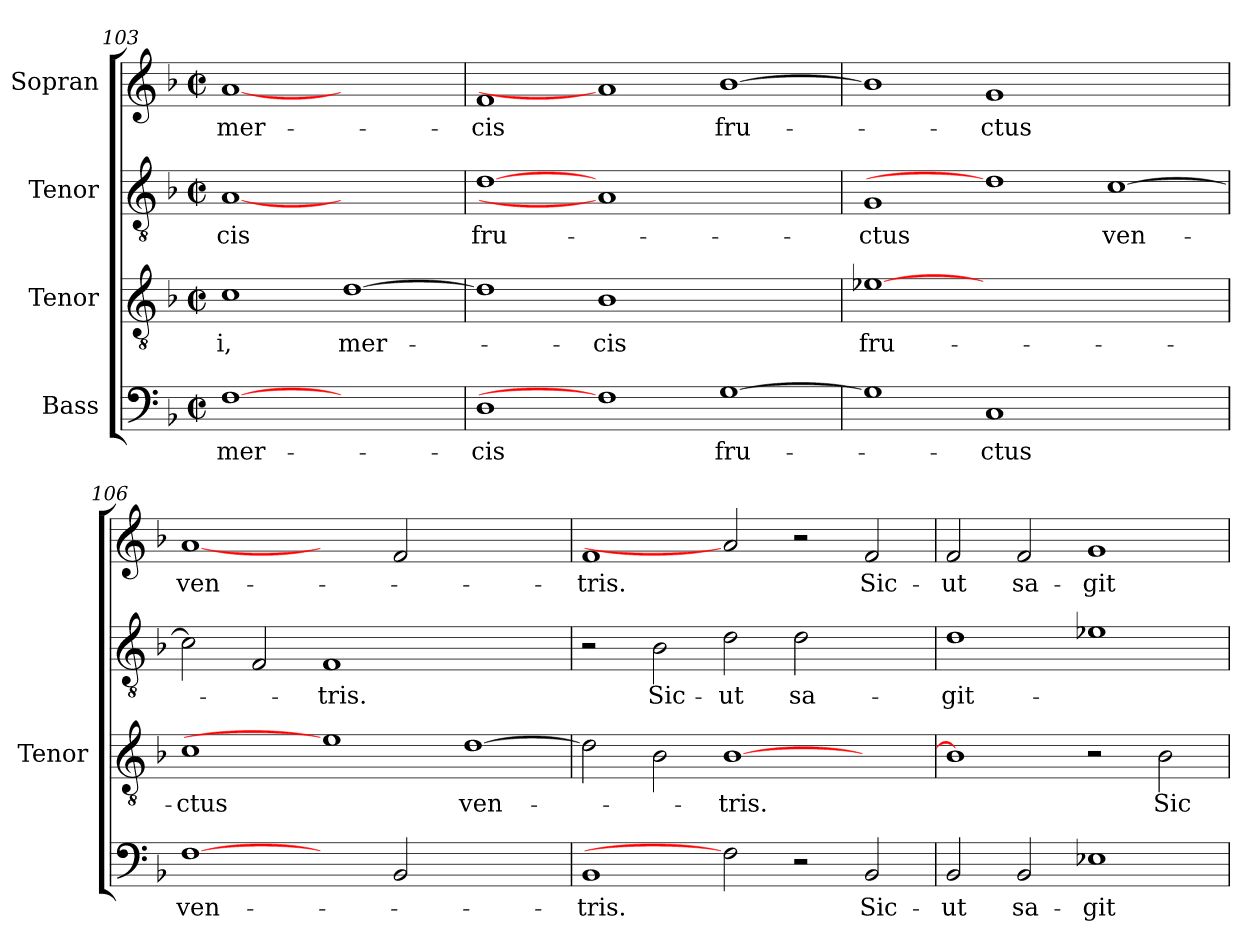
**kern	**text	**kern	**text	**kern	**text	**kern	**text
*part4	*part4	*part3	*part3	*part2	*part2	*part1	*part1
*staff4	*staff4	*staff3	*staff3	*staff2	*staff2	*staff1	*staff1
*I"Bass	*	*I"Tenor	*	*I"Tenor	*	*I"Sopran	*
*	*	*I'Tenor	*	*	*	*	*
*clefF4	*	*clefGv2	*	*clefGv2	*	*clefG2	*
*	*	*ITrd7c12	*	*ITrd7c12	*	*	*
*k[b-]	*	*k[b-]	*	*k[b-]	*	*k[b-]	*
*F:	*	*F:	*	*F:	*	*F:	*
*M2/2	*	*M2/2	*	*M2/2	*	*M2/2	*
*met(c|)	*	*met(c|)	*	*met(c|)	*	*met(c|)	*
=103	=103	=103	=103	=103	=103	=103	=103
!	!LO:LY:b:color=#000000	!	!	!	!	!	!
!	!	!	!LO:LY:b:color=#000000	!	!	!	!
!	!	!	!	!	!LO:LY:b:color=#000000	!	!
!	!	!	!	!	!	!	!LO:LY:b:color=#000000
[1Fi	mer-	1Ci	-i,	[1AAi	-cis	[1ai	mer-
!	!	!	!LO:LY:b:color=#000000	!	!	!	!
1ryy	.	[>1Di	mer-	1ryy	.	1ryy	.
!!LO:LB:g=z
=104	=104	=104	=104	=104	=104	=104	=104
!	!LO:LY:b:color=#000000	!	!	!	!	!	!
!	!	!	!	!	!LO:LY:b:color=#000000	!	!
!	!	!	!	!	!	!	!LO:LY:b:color=#000000
1Di	-cis	1Di]	.	[1Di	fru-	1fi	-cis
!	!	!	!LO:LY:b:color=#000000	!	!	!	!
1Fi]	.	1BB-i	-cis	1AAi]	.	1ai]	.
!	!LO:LY:b:color=#000000	!	!	!	!	!	!
!	!	!	!	!	!	!	!LO:LY:b:color=#000000
[>1Gi	fru-	1ryy	.	1ryy	.	[>1b-i	fru-
=105	=105	=105	=105	=105	=105	=105	=105
!	!	!	!LO:LY:b:color=#000000	!	!	!	!
!	!	!	!	!	!LO:LY:b:color=#000000	!	!
1Gi]	.	[1E-Xi	fru-	1GGi	-ctus	1b-i]	.
!	!LO:LY:b:color=#000000	!	!	!	!	!	!
!	!	!	!	!	!	!	!LO:LY:b:color=#000000
1Ci	-ctus	0ryy	.	1Di]	.	1gi	-ctus
!	!	!	!	!	!LO:LY:b:color=#000000	!	!
1ryy	.	.	.	[>1Ci	ven-	1ryy	.
=106	=106	=106	=106	=106	=106	=106	=106
!	!LO:LY:b:color=#000000	!	!	!	!	!	!
!	!	!	!LO:LY:b:color=#000000	!	!	!	!
!	!	!	!	!	!	!	!LO:LY:b:color=#000000
[1Fi	ven-	1Ci	-ctus	2Ci\]	.	[1ai	ven-
.	.	.	.	2FFi/	.	.	.
!	!	!	!	!	!LO:LY:b:color=#000000	!	!
2ryy	.	1E-i]	.	1FFi	-tris.	2ryy	.
2BB-i/	.	.	.	.	.	2fi/	.
!	!	!	!LO:LY:b:color=#000000	!	!	!	!
1ryy	.	[>1Di	ven-	1ryy	.	1ryy	.
=107	=107	=107	=107	=107	=107	=107	=107
!	!LO:LY:b:color=#000000	!	!	!	!	!	!
!	!	!	!	!	!	!	!LO:LY:b:color=#000000
1BB-i	-tris.	2Di\]	.	2r	.	1fi	-tris.
!	!	!	!	!	!LO:LY:b:color=#000000	!	!
.	.	2BB-i\	.	2BB-i\	Sic-	.	.
!	!	!	!LO:LY:b:color=#000000	!	!	!	!
!	!	!	!	!	!LO:LY:b:color=#000000	!	!
2Fi]	.	[>1BB-i	-tris.	2Di\	-ut	2ai]	.
!	!	!	!	!	!LO:LY:b:color=#000000	!	!
2r	.	.	.	2Di\	sa-	2r	.
!	!LO:LY:b:color=#000000	!	!	!	!	!	!
!	!	!	!	!	!	!	!LO:LY:b:color=#000000
2BB-i/	Sic-	2ryy	.	2ryy	.	2fi/	Sic-
=108	=108	=108	=108	=108	=108	=108	=108
!	!LO:LY:b:color=#000000	!	!	!	!	!	!
!	!	!	!	!	!LO:LY:b:color=#000000	!	!
!	!	!	!	!	!	!	!LO:LY:b:color=#000000
2BB-i/	-ut	1BB-i]	.	1Di	-git-	2fi/	-ut
!	!LO:LY:b:color=#000000	!	!	!	!	!	!
!	!	!	!	!	!	!	!LO:LY:b:color=#000000
2BB-i/	sa-	.	.	.	.	2fi/	sa-
!	!LO:LY:b:color=#000000	!	!	!	!	!	!
!	!	!	!	!	!	!	!LO:LY:b:color=#000000
1E-Xi	-git-	2r	.	1E-Xi	.	1gi	-git-
!	!	!	!LO:LY:b:color=#000000	!	!	!	!
.	.	2BB-i\	Sic-	.	.	.	.
=	=	=	=	=	=	=	=
*-	*-	*-	*-	*-	*-	*-	*-
